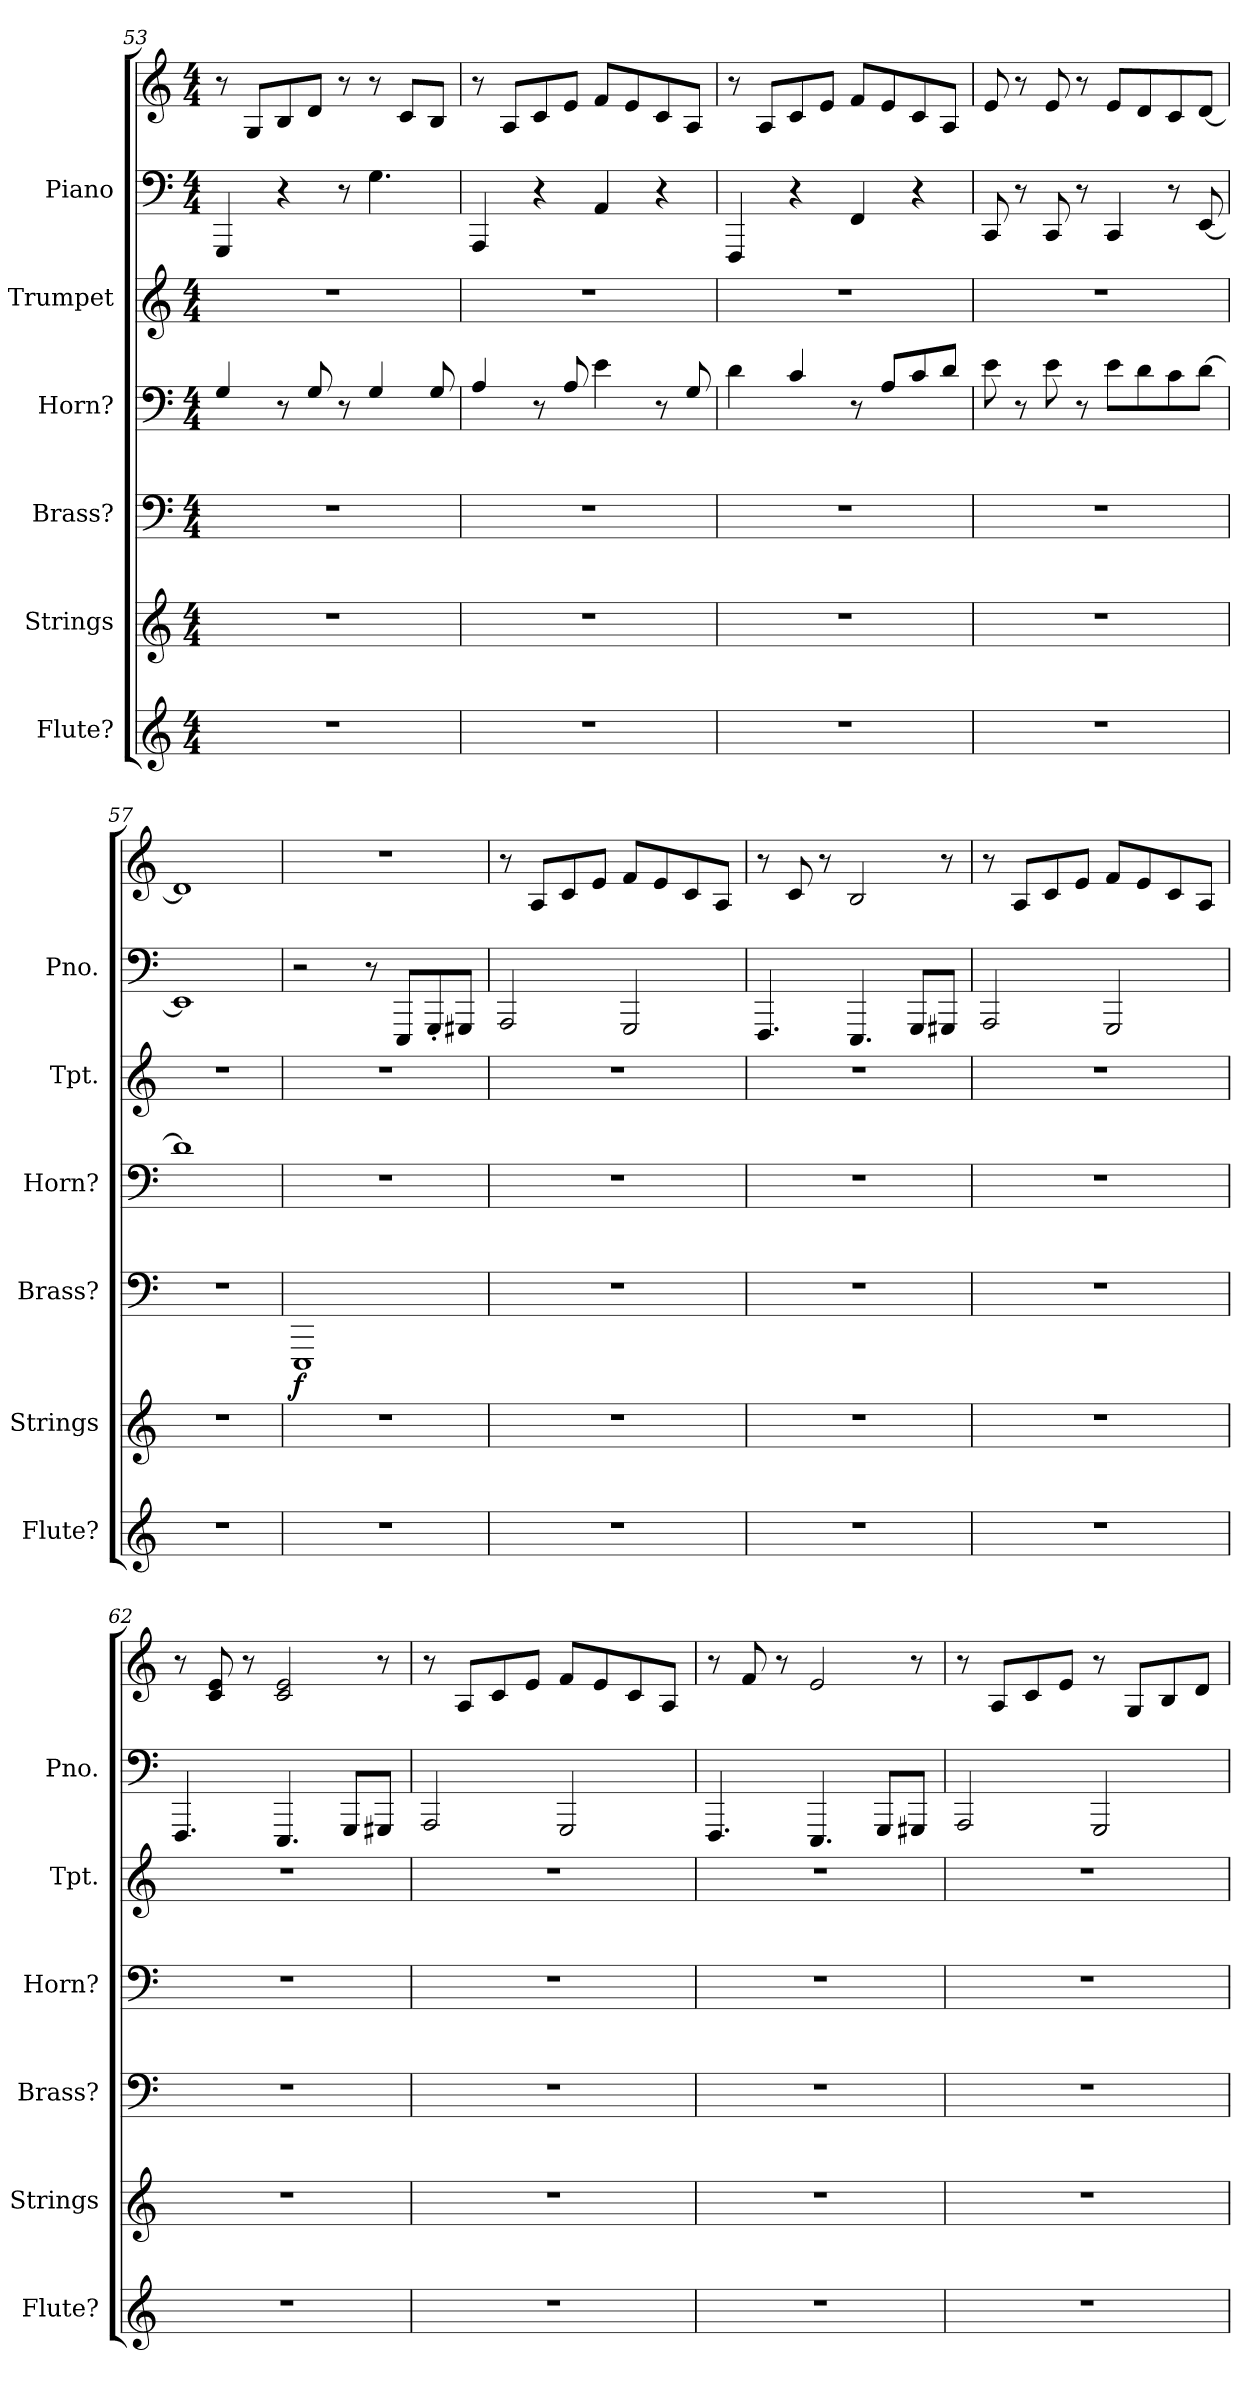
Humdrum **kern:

**kern	**kern	**kern	**dynam	**kern	**kern	**kern	**kern
*part6	*part5	*part4	*part4	*part3	*part2	*part1	*part1
*staff7	*staff6	*staff5	*staff5	*staff4	*staff3	*staff2	*staff1
*I"Flute?	*I"Strings	*I"Brass?	*	*I"Horn?	*I"Trumpet	*I"Piano	*
*I'Flute?	*I'Strings	*I'Brass?	*	*I'Horn?	*I'Tpt.	*I'Pno.	*
*clefG2	*clefG2	*clefF4	*	*clefF4	*clefG2	*clefF4	*clefG2
*	*	*	*	*ITrd7c12	*	*	*
*k[]	*k[]	*k[]	*	*k[]	*k[]	*k[]	*k[]
*M4/4	*M4/4	*M4/4	*	*M4/4	*M4/4	*M4/4	*M4/4
=53	=53	=53	=53	=53	=53	=53	=53
1r	1r	1r	.	4GG/	1r	4GGG/	8r
.	.	.	.	.	.	.	8G/L
.	.	.	.	8r	.	4r	8B/
.	.	.	.	8GG/	.	.	8d/J
.	.	.	.	8r	.	8r	8r
.	.	.	.	4GG/	.	4.G\	8r
.	.	.	.	.	.	.	8c/L
.	.	.	.	8GG/	.	.	8B/J
!!LO:LB:g=z
=54	=54	=54	=54	=54	=54	=54	=54
1r	1r	1r	.	4AA/	1r	4AAA/	8r
.	.	.	.	.	.	.	8A/L
.	.	.	.	8r	.	4r	8c/
.	.	.	.	8AA/	.	.	8e/J
.	.	.	.	4E\	.	4AA/	8f/L
.	.	.	.	.	.	.	8e/
.	.	.	.	8r	.	4r	8c/
.	.	.	.	8GG/	.	.	8A/J
=55	=55	=55	=55	=55	=55	=55	=55
1r	1r	1r	.	4D\	1r	4FFF/	8r
.	.	.	.	.	.	.	8A/L
.	.	.	.	4C/	.	4r	8c/
.	.	.	.	.	.	.	8e/J
.	.	.	.	8r	.	4FF/	8f/L
.	.	.	.	8AA/L	.	.	8e/
.	.	.	.	8C/	.	4r	8c/
.	.	.	.	8D/J	.	.	8A/J
=56	=56	=56	=56	=56	=56	=56	=56
1r	1r	1r	.	8E\	1r	8CC/	8e/
.	.	.	.	8r	.	8r	8r
.	.	.	.	8E\	.	8CC/	8e/
.	.	.	.	8r	.	8r	8r
.	.	.	.	8E\L	.	4CC/	8e/L
.	.	.	.	8D\	.	.	8d/
.	.	.	.	8C\	.	8r	8c/
.	.	.	.	[8D\J	.	[8EE/	[8d/J
=57	=57	=57	=57	=57	=57	=57	=57
1r	1r	1r	.	1D]	1r	1EE]	1d]
=58	=58	=58	=58	=58	=58	=58	=58
!	!	!	!LO:DY:b	!	!	!	!
1r	1r	1EEE	f	1r	1r	2r	1r
.	.	.	.	.	.	8r	.
.	.	.	.	.	.	8EEE/L	.
.	.	.	.	.	.	8GGG'/	.
.	.	.	.	.	.	8GGG#X/J	.
!!LO:LB:g=z
=59	=59	=59	=59	=59	=59	=59	=59
1r	1r	1r	.	1r	1r	2AAA/	8r
.	.	.	.	.	.	.	8A/L
.	.	.	.	.	.	.	8c/
.	.	.	.	.	.	.	8e/J
.	.	.	.	.	.	2GGG/	8f/L
.	.	.	.	.	.	.	8e/
.	.	.	.	.	.	.	8c/
.	.	.	.	.	.	.	8A/J
=60	=60	=60	=60	=60	=60	=60	=60
1r	1r	1r	.	1r	1r	4.FFF/	8r
.	.	.	.	.	.	.	8c/
.	.	.	.	.	.	.	8r
.	.	.	.	.	.	4.EEE/	2B/
.	.	.	.	.	.	8GGG/L	.
.	.	.	.	.	.	8GGG#X/J	8r
=61	=61	=61	=61	=61	=61	=61	=61
1r	1r	1r	.	1r	1r	2AAA/	8r
.	.	.	.	.	.	.	8A/L
.	.	.	.	.	.	.	8c/
.	.	.	.	.	.	.	8e/J
.	.	.	.	.	.	2GGG/	8f/L
.	.	.	.	.	.	.	8e/
.	.	.	.	.	.	.	8c/
.	.	.	.	.	.	.	8A/J
=62	=62	=62	=62	=62	=62	=62	=62
1r	1r	1r	.	1r	1r	4.FFF/	8r
.	.	.	.	.	.	.	8c/ 8e/
.	.	.	.	.	.	.	8r
.	.	.	.	.	.	4.EEE/	2c/ 2e/
.	.	.	.	.	.	8GGG/L	.
.	.	.	.	.	.	8GGG#X/J	8r
!!LO:LB:g=z
=63	=63	=63	=63	=63	=63	=63	=63
1r	1r	1r	.	1r	1r	2AAA/	8r
.	.	.	.	.	.	.	8A/L
.	.	.	.	.	.	.	8c/
.	.	.	.	.	.	.	8e/J
.	.	.	.	.	.	2GGG/	8f/L
.	.	.	.	.	.	.	8e/
.	.	.	.	.	.	.	8c/
.	.	.	.	.	.	.	8A/J
=64	=64	=64	=64	=64	=64	=64	=64
1r	1r	1r	.	1r	1r	4.FFF/	8r
.	.	.	.	.	.	.	8f/
.	.	.	.	.	.	.	8r
.	.	.	.	.	.	4.EEE/	2e/
.	.	.	.	.	.	8GGG/L	.
.	.	.	.	.	.	8GGG#X/J	8r
=65	=65	=65	=65	=65	=65	=65	=65
1r	1r	1r	.	1r	1r	2AAA/	8r
.	.	.	.	.	.	.	8A/L
.	.	.	.	.	.	.	8c/
.	.	.	.	.	.	.	8e/J
.	.	.	.	.	.	2GGG/	8r
.	.	.	.	.	.	.	8G/L
.	.	.	.	.	.	.	8B/
.	.	.	.	.	.	.	8d/J
=	=	=	=	=	=	=	=
*-	*-	*-	*-	*-	*-	*-	*-
